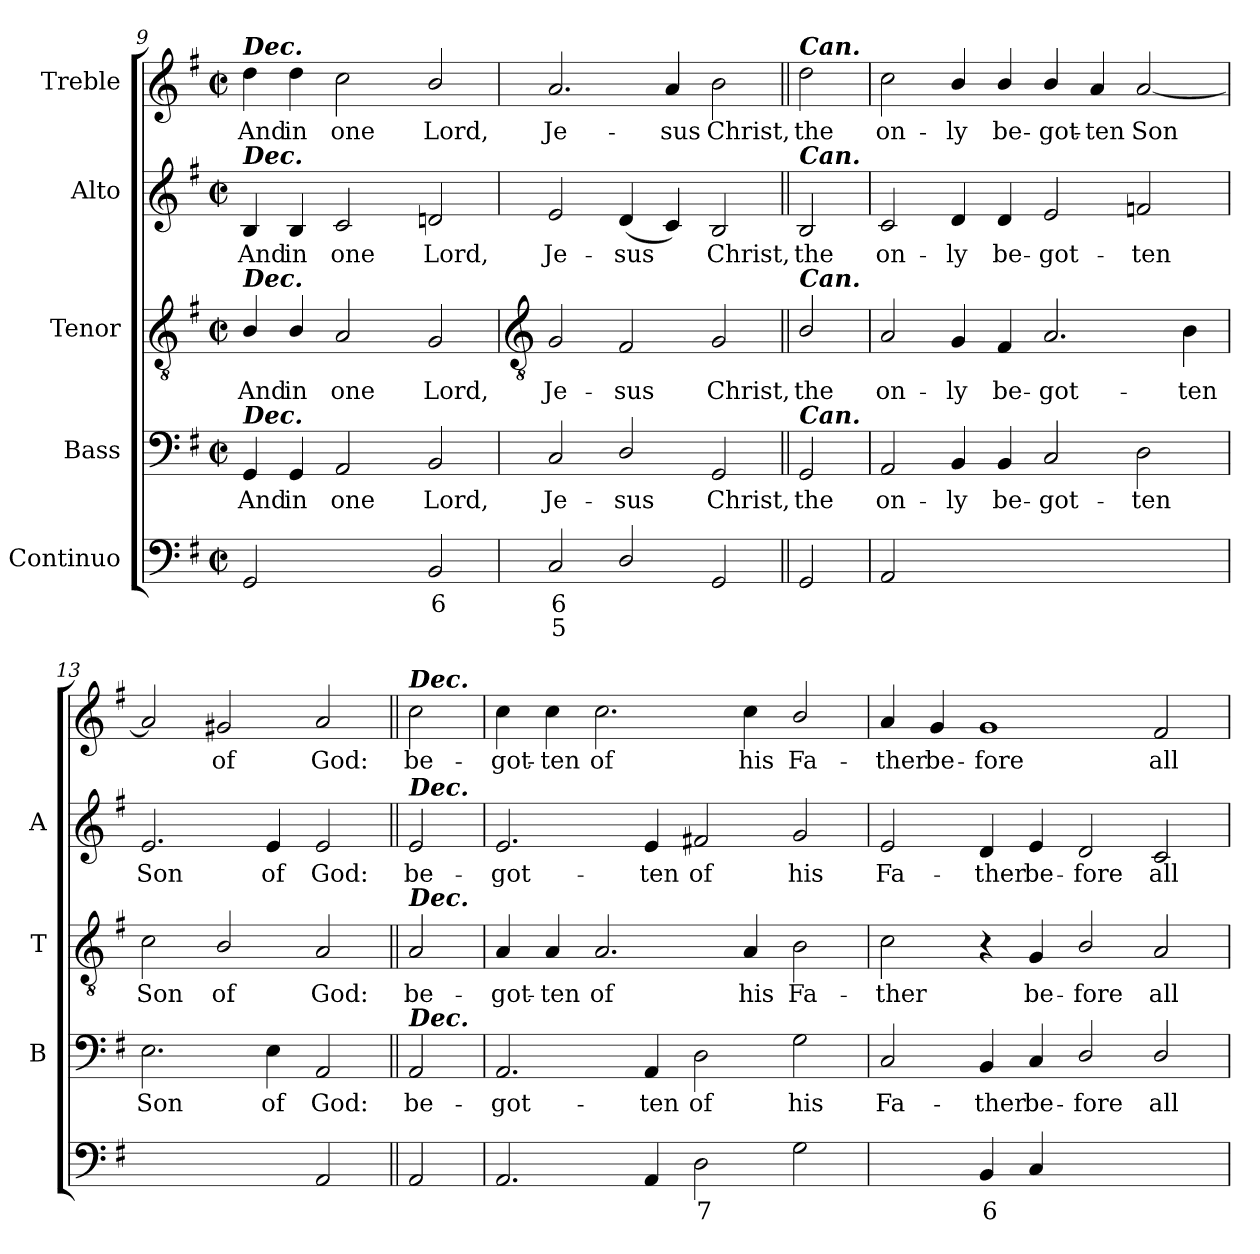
**kern	**text	**text	**kern	**text	**kern	**text	**kern	**text	**kern	**text
*part5	*part5	*part5	*part4	*part4	*part3	*part3	*part2	*part2	*part1	*part1
*staff5	*staff5	*staff5	*staff4	*staff4	*staff3	*staff3	*staff2	*staff2	*staff1	*staff1
*I"Continuo	*	*	*I"Bass	*	*I"Tenor	*	*I"Alto	*	*I"Treble	*
*	*	*	*I'B	*	*I'T	*	*I'A	*	*	*
*clefF4	*	*	*clefF4	*	*clefGv2	*	*clefG2	*	*clefG2	*
*k[f#]	*	*	*k[f#]	*	*k[f#]	*	*k[f#]	*	*k[f#]	*
*G:	*	*	*G:	*	*G:	*	*G:	*	*G:	*
*M4/2	*	*	*M4/2	*	*M4/2	*	*M4/2	*	*M4/2	*
*met(c|)	*	*	*met(c|)	*	*met(c|)	*	*met(c|)	*	*met(c|)	*
=9	=9	=9	=9	=9	=9	=9	=9	=9	=9	=9
!	!	!	!	!	!	!	!	!	!LO:TX:a:Bi:t=Dec.	!
!	!	!	!	!	!	!	!LO:TX:a:Bi:t=Dec.	!	!	!
!	!	!	!	!	!LO:TX:a:Bi:t=Dec.	!	!	!	!	!
!	!	!	!LO:TX:a:Bi:t=Dec.	!	!	!	!	!	!	!
!	!	!	!	!LO:LY:b	!	!LO:LY:b	!	!LO:LY:b	!	!LO:LY:b
2GG	.	.	4GG	And	4B/	And	4B	And	4dd	And
!	!	!	!	!LO:LY:b	!	!LO:LY:b	!	!LO:LY:b	!	!LO:LY:b
.	.	.	4GG	in	4B/	in	4B	in	4dd	in
!	!LO:LY:b	!	!	!LO:LY:b	!	!LO:LY:b	!	!LO:LY:b	!	!LO:LY:b
[4AAyy	5	.	2AA	one	2A	one	2c	one	2cc	one
!	!LO:LY:b	!	!	!	!	!	!	!	!	!
4AAyy]	6	.	.	.	.	.	.	.	.	.
!	!LO:LY:b	!	!	!LO:LY:b	!	!LO:LY:b	!	!LO:LY:b	!	!LO:LY:b
2BB	6	.	2BB	Lord,	2G	Lord,	2dn	Lord,	2b/	Lord,
!!LO:LB:g=z
=10	=10	=10	=10	=10	=10	=10	=10	=10	=10	=10
*	*	*	*	*	*clefGv2	*	*	*	*	*
!	!LO:LY:b	!LO:LY:b	!	!LO:LY:b	!	!LO:LY:b	!	!LO:LY:b	!	!LO:LY:b
2C	6	5	2C	Je-	2G	Je-	2e	Je-	2.a	Je-
!	!	!	!	!LO:LY:b	!	!LO:LY:b	!	!LO:LY:b	!	!
2D/	.	.	2D/	-sus	2F#	-sus	(<4d	-sus	.	.
!	!	!	!	!	!	!	!	!	!	!LO:LY:b
.	.	.	.	.	.	.	4c)	.	4a	-sus
!	!	!	!	!LO:LY:b	!	!LO:LY:b	!	!LO:LY:b	!	!LO:LY:b
2GG	.	.	2GG	Christ,	2G	Christ,	2B	Christ,	2b	Christ,
=11||	=11||	=11||	=11||	=11||	=11||	=11||	=11||	=11||	=11||	=11||
!	!	!	!	!	!	!	!	!	!LO:TX:a:Bi:t=Can.	!
!	!	!	!	!	!	!	!LO:TX:a:Bi:t=Can.	!	!	!
!	!	!	!	!	!LO:TX:a:Bi:t=Can.	!	!	!	!	!
!	!	!	!LO:TX:a:Bi:t=Can.	!	!	!	!	!	!	!
!	!	!	!	!LO:LY:b	!	!LO:LY:b	!	!LO:LY:b	!	!LO:LY:b
2GG	.	.	2GG	the	2B/	the	2B	the	2dd	the
=12	=12	=12	=12	=12	=12	=12	=12	=12	=12	=12
!	!	!	!	!LO:LY:b	!	!LO:LY:b	!	!LO:LY:b	!	!LO:LY:b
2AA	.	.	2AA	on-	2A	on-	2c	on-	2cc	on-
!	!LO:LY:b	!	!	!LO:LY:b	!	!LO:LY:b	!	!LO:LY:b	!	!LO:LY:b
[4BByy	6	.	4BB	-ly	4G	-ly	4d	-ly	4b/	-ly
!	!LO:LY:b	!	!	!LO:LY:b	!	!LO:LY:b	!	!LO:LY:b	!	!LO:LY:b
4BByy]	5	.	4BB	be-	4F#	be-	4d	be-	4b/	be-
!	!LO:LY:b	!LO:LY:b	!	!LO:LY:b	!	!LO:LY:b	!	!LO:LY:b	!	!LO:LY:b
[4Cyy	7	6	2C	-got-	2.A	-got-	2e	-got-	4b/	-got-
!	!LO:LY:b	!	!	!	!	!	!	!	!	!LO:LY:b
4Cyy]	6	.	.	.	.	.	.	.	4a	-ten
!	!LO:LY:b	!LO:LY:b	!	!LO:LY:b	!	!	!	!LO:LY:b	!	!LO:LY:b
[4Dyy	5	3	2D	-ten	.	.	2fn	-ten	[2a	Son
!	!LO:LY:b	!	!	!	!	!LO:LY:b	!	!	!	!
4Dyy]	6	.	.	.	4B	-ten	.	.	.	.
=13	=13	=13	=13	=13	=13	=13	=13	=13	=13	=13
!	!LO:LY:b	!LO:LY:b	!	!LO:LY:b	!	!LO:LY:b	!	!LO:LY:b	!	!
[2Eyy	6	4	2.E	Son	2c	Son	2.e	Son	2a]	.
!	!LO:LY:b	!	!	!	!	!LO:LY:b	!	!	!	!LO:LY:b
2Eyy]	5	.	.	.	2B/	of	.	.	2g#X	of
!	!	!	!	!LO:LY:b	!	!	!	!LO:LY:b	!	!
.	.	.	4E	of	.	.	4e	of	.	.
!	!	!	!	!LO:LY:b	!	!LO:LY:b	!	!LO:LY:b	!	!LO:LY:b
2AA	.	.	2AA	God:	2A	God:	2e	God:	2a	God:
=14||	=14||	=14||	=14||	=14||	=14||	=14||	=14||	=14||	=14||	=14||
!	!	!	!	!	!	!	!	!	!LO:TX:a:Bi:t=Dec.	!
!	!	!	!	!	!	!	!LO:TX:a:Bi:t=Dec.	!	!	!
!	!	!	!	!	!LO:TX:a:Bi:t=Dec.	!	!	!	!	!
!	!	!	!LO:TX:a:Bi:t=Dec.	!	!	!	!	!	!	!
!	!	!	!	!LO:LY:b	!	!LO:LY:b	!	!LO:LY:b	!	!LO:LY:b
2AA	.	.	2AA	be-	2A	be-	2e	be-	2cc	be-
=15	=15	=15	=15	=15	=15	=15	=15	=15	=15	=15
!	!	!	!	!LO:LY:b	!	!LO:LY:b	!	!LO:LY:b	!	!LO:LY:b
2.AA	.	.	2.AA	-got-	4A	-got-	2.e	-got-	4cc	-got-
!	!	!	!	!	!	!LO:LY:b	!	!	!	!LO:LY:b
.	.	.	.	.	4A	-ten	.	.	4cc	-ten
!	!	!	!	!	!	!LO:LY:b	!	!	!	!LO:LY:b
.	.	.	.	.	2.A	of	.	.	2.cc	of
!	!	!	!	!LO:LY:b	!	!	!	!LO:LY:b	!	!
4AA	.	.	4AA	-ten	.	.	4e	-ten	.	.
!	!LO:LY:b	!	!	!LO:LY:b	!	!	!	!LO:LY:b	!	!
2D	7	.	2D	of	.	.	2f#X	of	.	.
!	!	!	!	!	!	!LO:LY:b	!	!	!	!LO:LY:b
.	.	.	.	.	4A	his	.	.	4cc	his
!	!	!	!	!LO:LY:b	!	!LO:LY:b	!	!LO:LY:b	!	!LO:LY:b
2G	.	.	2G	his	2B	Fa-	2g	his	2b/	Fa-
=16	=16	=16	=16	=16	=16	=16	=16	=16	=16	=16
!	!LO:LY:b	!	!	!LO:LY:b	!	!LO:LY:b	!	!LO:LY:b	!	!LO:LY:b
[4Cyy	6	.	2C	Fa-	2c	-ther	2e	Fa-	4a	-ther
!	!LO:LY:b	!	!	!	!	!	!	!	!	!LO:LY:b
4Cyy]	5	.	.	.	.	.	.	.	4g	be-
!	!LO:LY:b	!	!	!LO:LY:b	!	!	!	!LO:LY:b	!	!LO:LY:b
4BB	6	.	4BB	-ther	4r	.	4d	-ther	1g	-fore
!	!	!	!	!LO:LY:b	!	!LO:LY:b	!	!LO:LY:b	!	!
4C	.	.	4C	be-	4G	be-	4e	be-	.	.
!	!LO:LY:b	!LO:LY:b	!	!LO:LY:b	!	!LO:LY:b	!	!LO:LY:b	!	!
[2D/yy	6	4	2D/	-fore	2B/	-fore	2d	-fore	.	.
!	!LO:LY:b	!LO:LY:b	!	!LO:LY:b	!	!LO:LY:b	!	!LO:LY:b	!	!LO:LY:b
2D/yy]	5	3	2D/	all	2A	all	2c	all	2f#	all
=	=	=	=	=	=	=	=	=	=	=
*-	*-	*-	*-	*-	*-	*-	*-	*-	*-	*-
